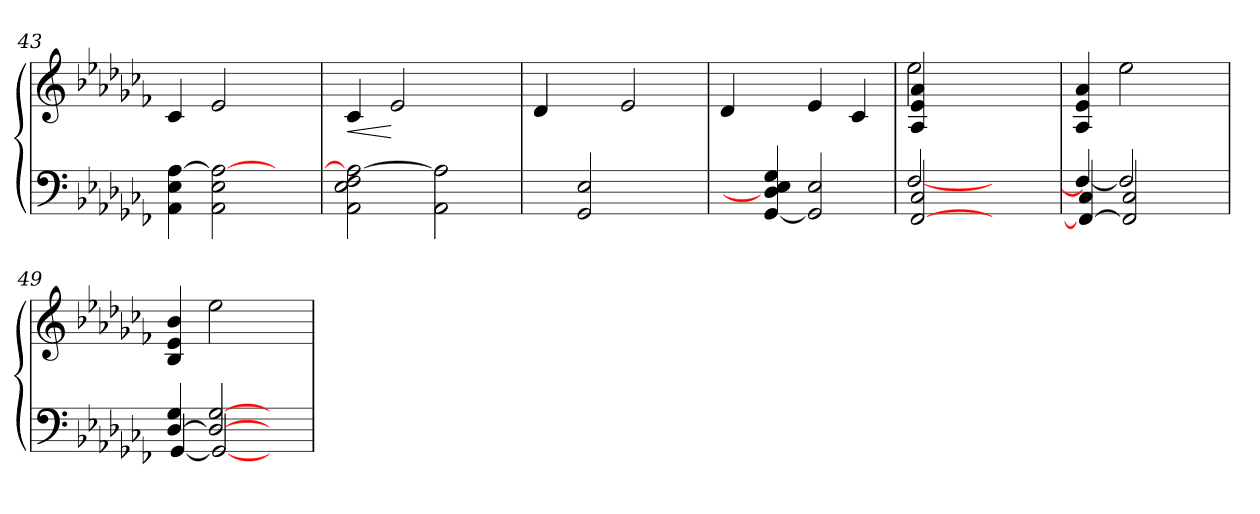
**kern	**kern	**dynam
*part1	*part1	*part1
*staff2	*staff1	*staff1/2
*clefF4	*clefG2	*
*k[b-e-a-d-g-c-f-]	*k[b-e-a-d-g-c-f-]	*
=43	=43	=43
4AA-\ 4E-\ [4A-\	4c-/	.
2AA-\ 2E-\ 2A-\_	2e-/	.
4ryy	4ryy	.
!!LO:LB:g=z
=44	=44	=44
!	!	!LO:HP:b
2AA-\ 2E-\ 2F-\ 2A-\_	4c-/	<
.	2e-/	[
2AA-\ 2A-\]	.	.
.	4ryy	.
=45	=45	=45
4ryy	4d-/	.
2GG-/ 2E-/	4ryy	.
.	2e-/	.
4ryy	.	.
!!LO:LB:g=z
=46	=46	=46
*^	*^	*
4ryy	2ryy	4d-/	2ryy	.
[4GG-/ 4D-/] 4E-/ 4G-/	.	2.ryy	.	.
2GG-/] 2E-/	2ryy	.	4e-/	.
.	.	.	4c-/	.
=47	=47	=47	=47	=47
*	*^	*	*	*
4ryy	[2F-/	[2FF-/ 2C-/	2ee-\	4A-/ 4e-/ 4a-/	.
2.ryy	.	.	.	2.ryy	.
.	2ryy	2ryy	2ryy	.	.
*	*	*	*v	*v	*
=48	=48	=48	=48	=48
1ryy	4F-/_	4FF-/_ 4C-/	4A-/ 4e-/ 4a-/	.
.	2F-/]	2FF-/] 2C-/	2ee-\	.
.	4ryy	4ryy	4ryy	.
*	*v	*v	*	*
=49	=49	=49	=49
[4D-/ 4G-/	[4GG-/	4B-/ 4e-/ 4b-/	.
2D-/_ [2G-/	2GG-/_	2ee-\	.
4ryy	4ryy	4ryy	.
*v	*v	*	*
=	=	=
*-	*-	*-
